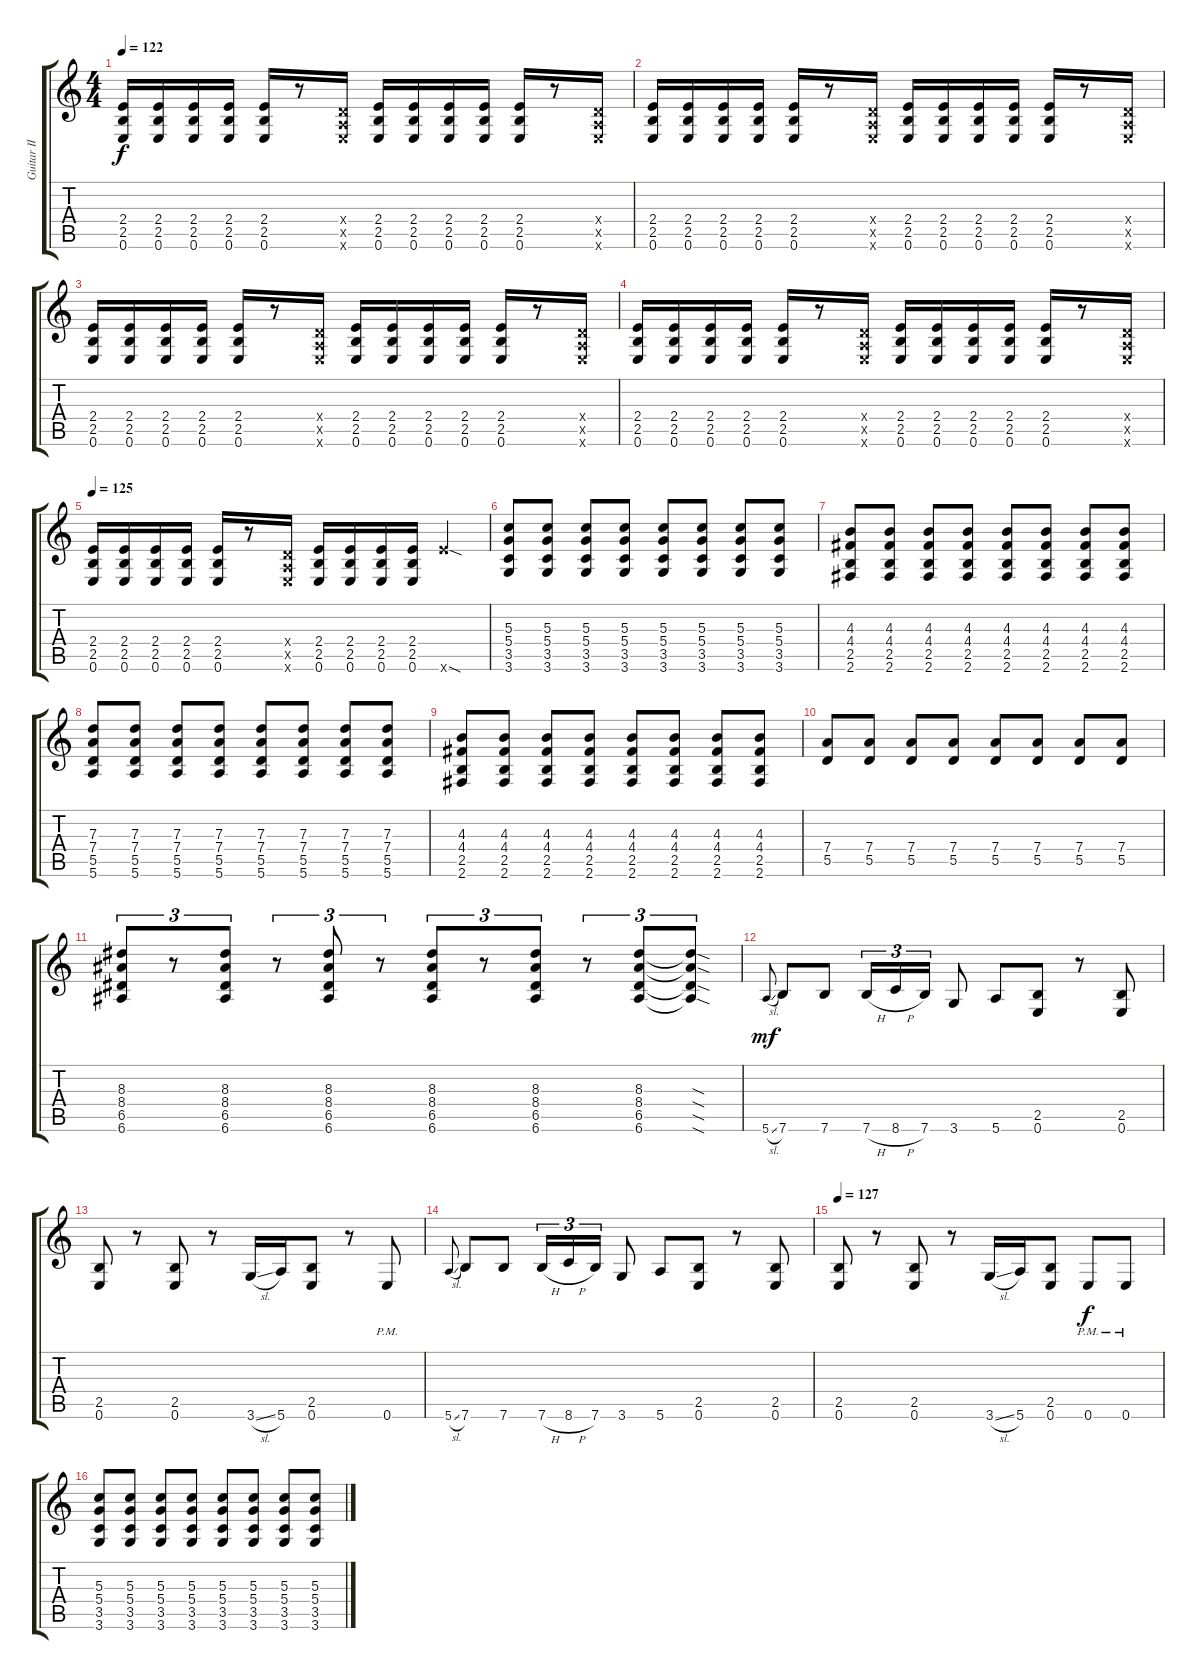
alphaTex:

\track ("Guitar II" "Guitar II") {instrument overdrivenguitar}
\staff {score tabs}
\tuning (E4 B3 G3 D3 A2 E2) {hide}
\ts (4 4)
\tempo 122
\clef g2
\ks c
(2.4 2.5 0.6).16{dy f} (2.4 2.5 0.6).16 (2.4 2.5 0.6).16 (2.4 2.5 0.6).16 (2.4 2.5 0.6).16 r.8 (0.4{x} 0.5{x} 0.6{x}).16 (2.4 2.5 0.6).16 (2.4 2.5 0.6).16 (2.4 2.5 0.6).16 (2.4 2.5 0.6).16 (2.4 2.5 0.6).16 r.8 (0.4{x} 0.5{x} 0.6{x}).16 |
(2.4 2.5 0.6).16 (2.4 2.5 0.6).16 (2.4 2.5 0.6).16 (2.4 2.5 0.6).16 (2.4 2.5 0.6).16 r.8 (0.4{x} 0.5{x} 0.6{x}).16 (2.4 2.5 0.6).16 (2.4 2.5 0.6).16 (2.4 2.5 0.6).16 (2.4 2.5 0.6).16 (2.4 2.5 0.6).16 r.8 (0.4{x} 0.5{x} 0.6{x}).16 |
(2.4 2.5 0.6).16 (2.4 2.5 0.6).16 (2.4 2.5 0.6).16 (2.4 2.5 0.6).16 (2.4 2.5 0.6).16 r.8 (0.4{x} 0.5{x} 0.6{x}).16 (2.4 2.5 0.6).16 (2.4 2.5 0.6).16 (2.4 2.5 0.6).16 (2.4 2.5 0.6).16 (2.4 2.5 0.6).16 r.8 (0.4{x} 0.5{x} 0.6{x}).16 |
(2.4 2.5 0.6).16 (2.4 2.5 0.6).16 (2.4 2.5 0.6).16 (2.4 2.5 0.6).16 (2.4 2.5 0.6).16 r.8 (0.4{x} 0.5{x} 0.6{x}).16 (2.4 2.5 0.6).16 (2.4 2.5 0.6).16 (2.4 2.5 0.6).16 (2.4 2.5 0.6).16 (2.4 2.5 0.6).16 r.8 (0.4{x} 0.5{x} 0.6{x}).16 |
\tempo 125
(2.4 2.5 0.6).16 (2.4 2.5 0.6).16 (2.4 2.5 0.6).16 (2.4 2.5 0.6).16 (2.4 2.5 0.6).16 r.8 (0.4{x} 0.5{x} 0.6{x}).16 (2.4 2.5 0.6).16 (2.4 2.5 0.6).16 (2.4 2.5 0.6).16 (2.4 2.5 0.6).16 12.6{sod x}.4 |
(5.3 5.4 3.5 3.6).8 (5.3 5.4 3.5 3.6).8 (5.3 5.4 3.5 3.6).8 (5.3 5.4 3.5 3.6).8 (5.3 5.4 3.5 3.6).8 (5.3 5.4 3.5 3.6).8 (5.3 5.4 3.5 3.6).8 (5.3 5.4 3.5 3.6).8 |
(4.3 4.4 2.5 2.6).8 (4.3 4.4 2.5 2.6).8 (4.3 4.4 2.5 2.6).8 (4.3 4.4 2.5 2.6).8 (4.3 4.4 2.5 2.6).8 (4.3 4.4 2.5 2.6).8 (4.3 4.4 2.5 2.6).8 (4.3 4.4 2.5 2.6).8 |
(7.3 7.4 5.5 5.6).8 (7.3 7.4 5.5 5.6).8 (7.3 7.4 5.5 5.6).8 (7.3 7.4 5.5 5.6).8 (7.3 7.4 5.5 5.6).8 (7.3 7.4 5.5 5.6).8 (7.3 7.4 5.5 5.6).8 (7.3 7.4 5.5 5.6).8 |
(4.3 4.4 2.5 2.6).8 (4.3 4.4 2.5 2.6).8 (4.3 4.4 2.5 2.6).8 (4.3 4.4 2.5 2.6).8 (4.3 4.4 2.5 2.6).8 (4.3 4.4 2.5 2.6).8 (4.3 4.4 2.5 2.6).8 (4.3 4.4 2.5 2.6).8 |
(7.4 5.5).8 (7.4 5.5).8 (7.4 5.5).8 (7.4 5.5).8 (7.4 5.5).8 (7.4 5.5).8 (7.4 5.5).8 (7.4 5.5).8 |
(8.3 8.4 6.5 6.6).8{tu (3 2)} r.8{tu (3 2)} (8.3 8.4 6.5 6.6).8{tu (3 2)} r.8{tu (3 2)} (8.3 8.4 6.5 6.6).8{tu (3 2)} r.8{tu (3 2)} (8.3 8.4 6.5 6.6).8{tu (3 2)} r.8{tu (3 2)} (8.3 8.4 6.5 6.6).8{tu (3 2)} r.8{tu (3 2)} (8.3 8.4 6.5 6.6).8{tu (3 2)} (8.3{sod t} 8.4{sod t} 6.5{sod t} 6.6{sod t}).8{tu (3 2)} |
5.6{sl}.8{gr onbeat dy mf} 7.6.8 7.6.8 7.6{h}.16{tu (3 2)} 8.6{h}.16{tu (3 2)} 7.6.16{tu (3 2)} 3.6.8 5.6.8 (2.5 0.6).8 r.8 (2.5 0.6).8 |
(2.5 0.6).8 r.8 (2.5 0.6).8 r.8 3.6{sl}.16 5.6.16 (2.5 0.6).8 r.8 0.6{pm}.8 |
5.6{sl}.8{gr onbeat} 7.6.8 7.6.8 7.6{h}.16{tu (3 2)} 8.6{h}.16{tu (3 2)} 7.6.16{tu (3 2)} 3.6.8 5.6.8 (2.5 0.6).8 r.8 (2.5 0.6).8 |
\tempo 127
(2.5 0.6).8 r.8 (2.5 0.6).8 r.8 3.6{sl}.16 5.6.16 (2.5 0.6).8 0.6{pm}.8{dy f} 0.6{pm}.8 |
(5.3 5.4 3.5 3.6).8 (5.3 5.4 3.5 3.6).8 (5.3 5.4 3.5 3.6).8 (5.3 5.4 3.5 3.6).8 (5.3 5.4 3.5 3.6).8 (5.3 5.4 3.5 3.6).8 (5.3 5.4 3.5 3.6).8 (5.3 5.4 3.5 3.6).8
